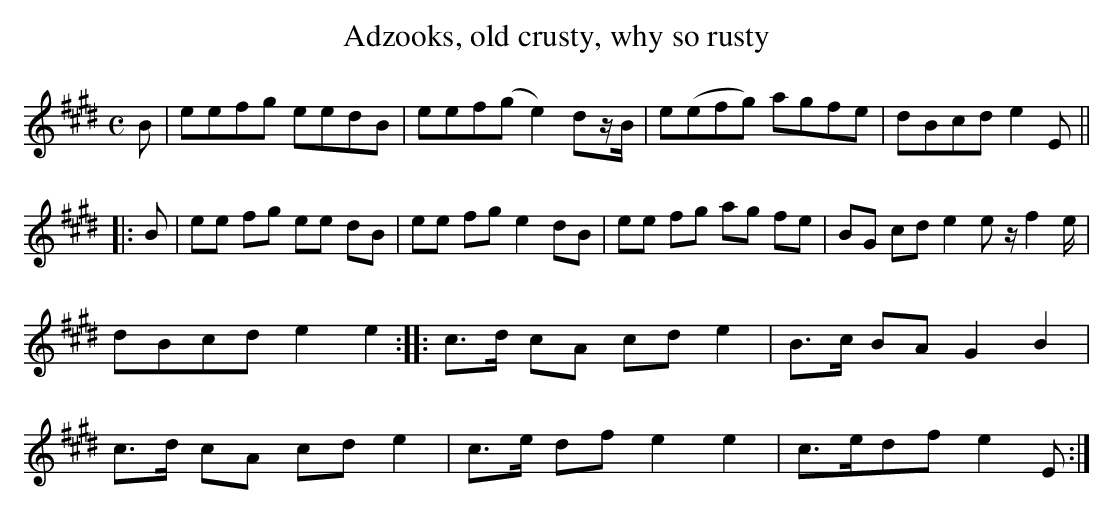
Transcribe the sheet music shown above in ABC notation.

X:1
T:Adzooks, old crusty, why so rusty
L:1/8
M:C
K:E
B|eefg eedB|eef(g e2) dz/B/|e(efg) agfe|dBcd e2E||
|:B|ee fg ee dB|ee fg e2 dB|ee fg ag fe|BG cd e2 ez/f2e/2|
dBcd e2e2::c>d cA cd e2|B>c BA G2B2|
c>d cA cd e2|c>e df e2e2|c>edf e2E:|
